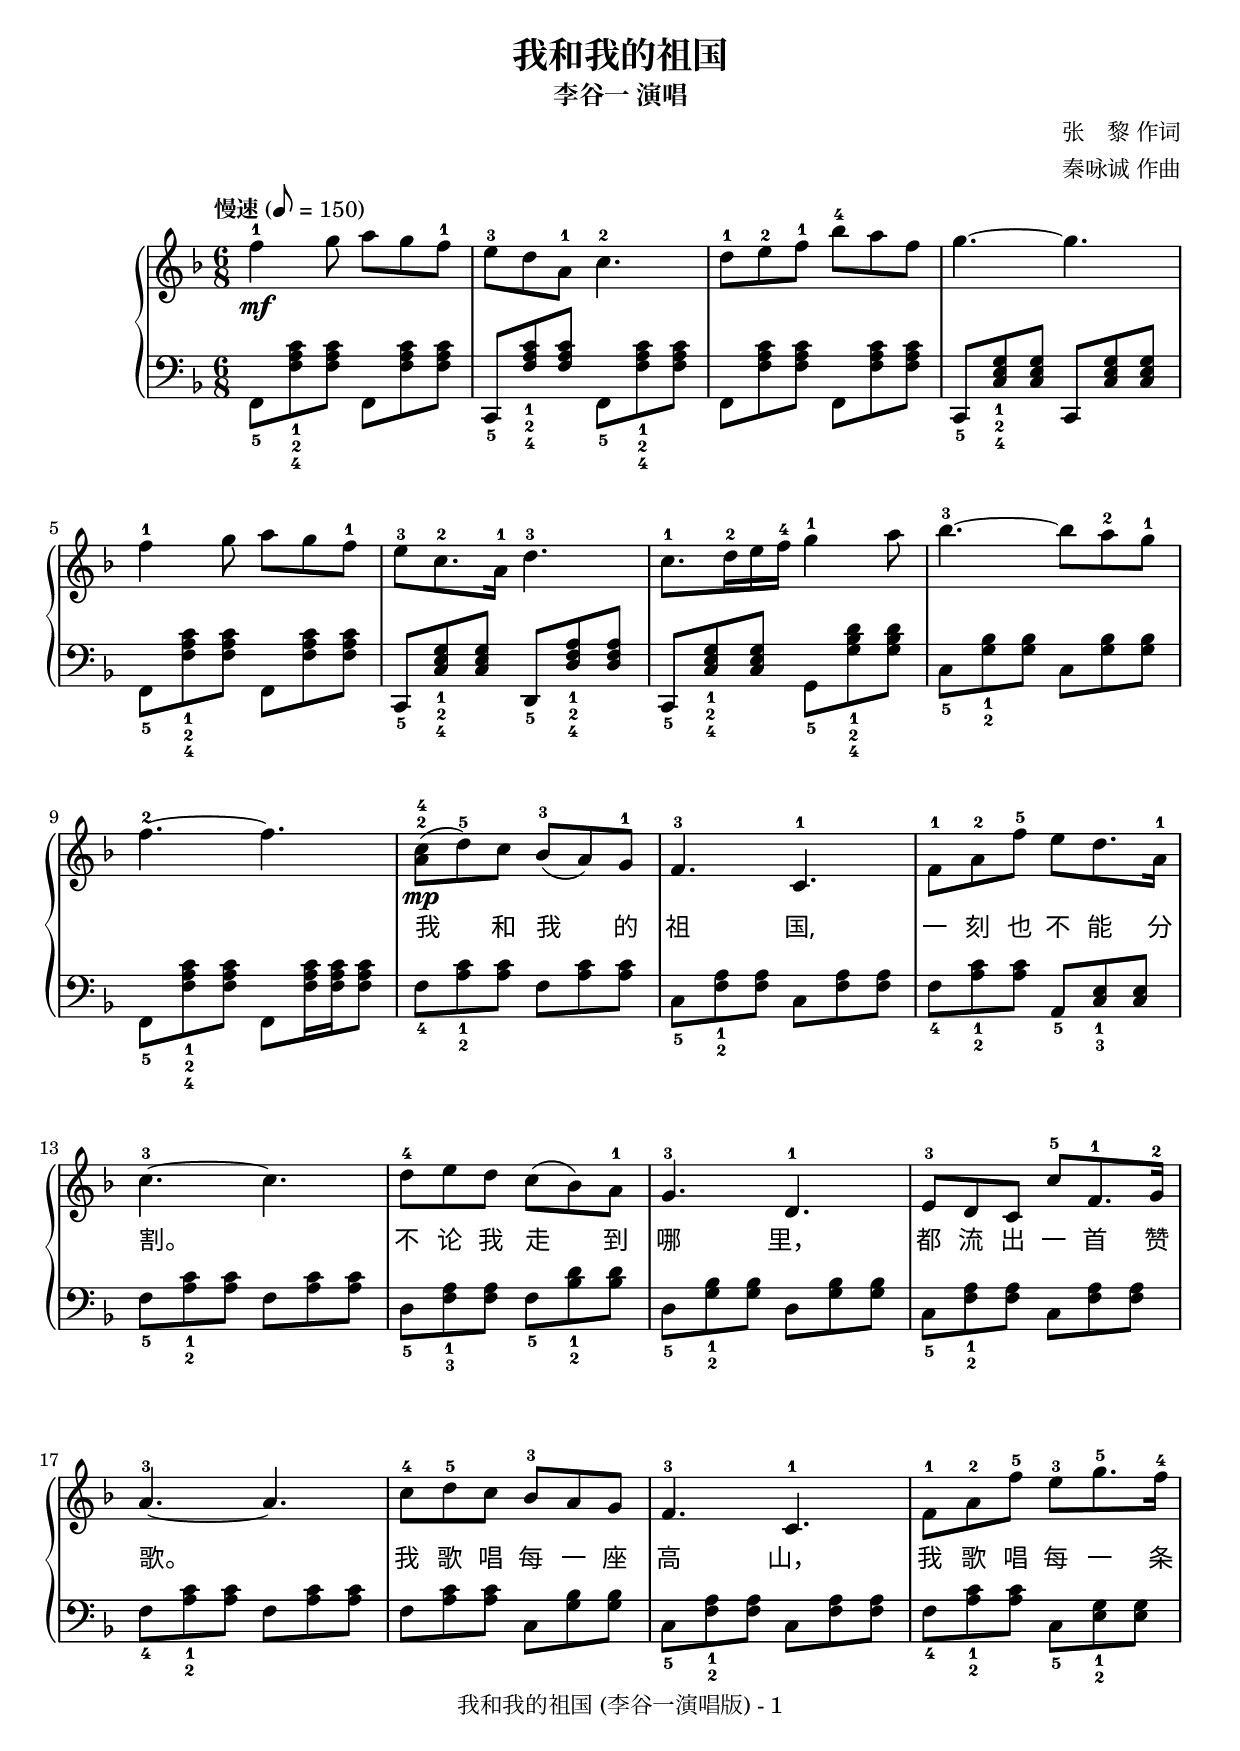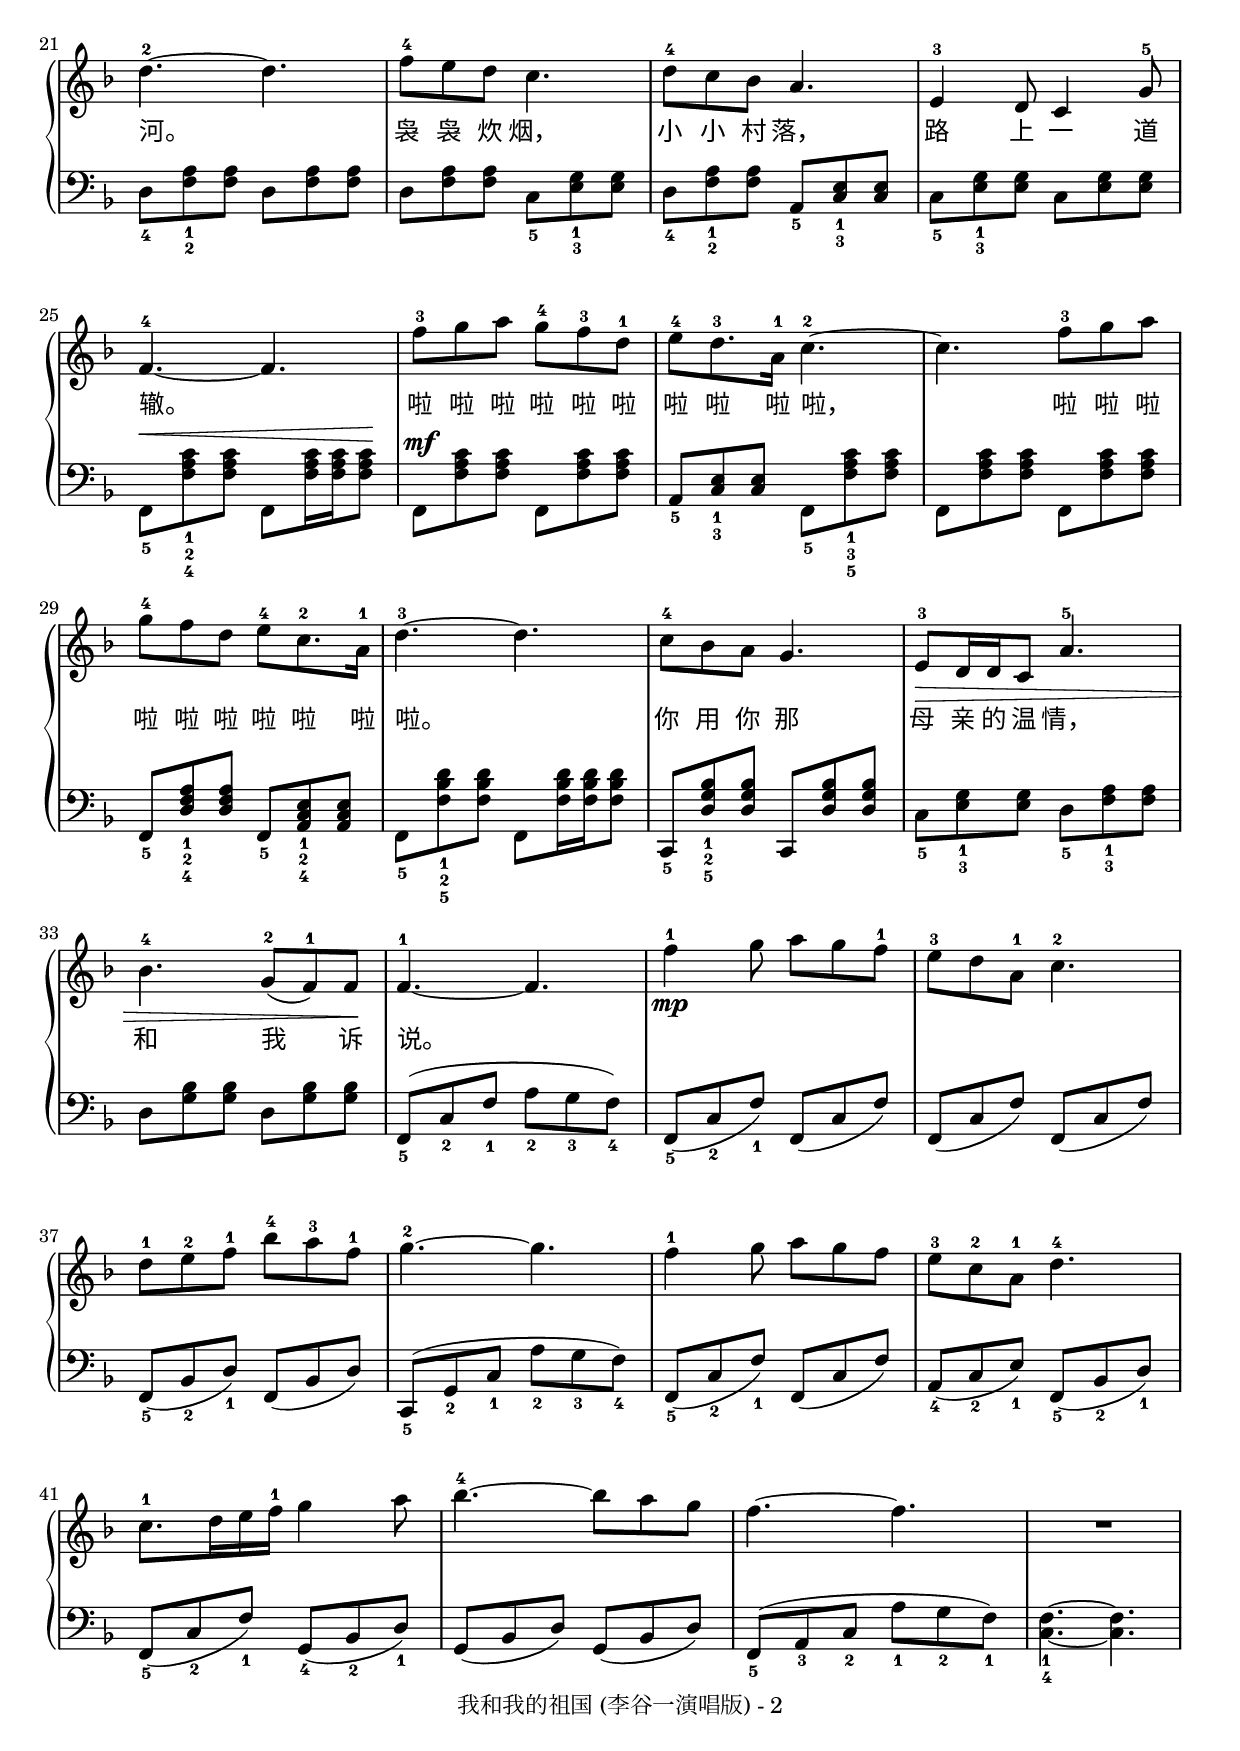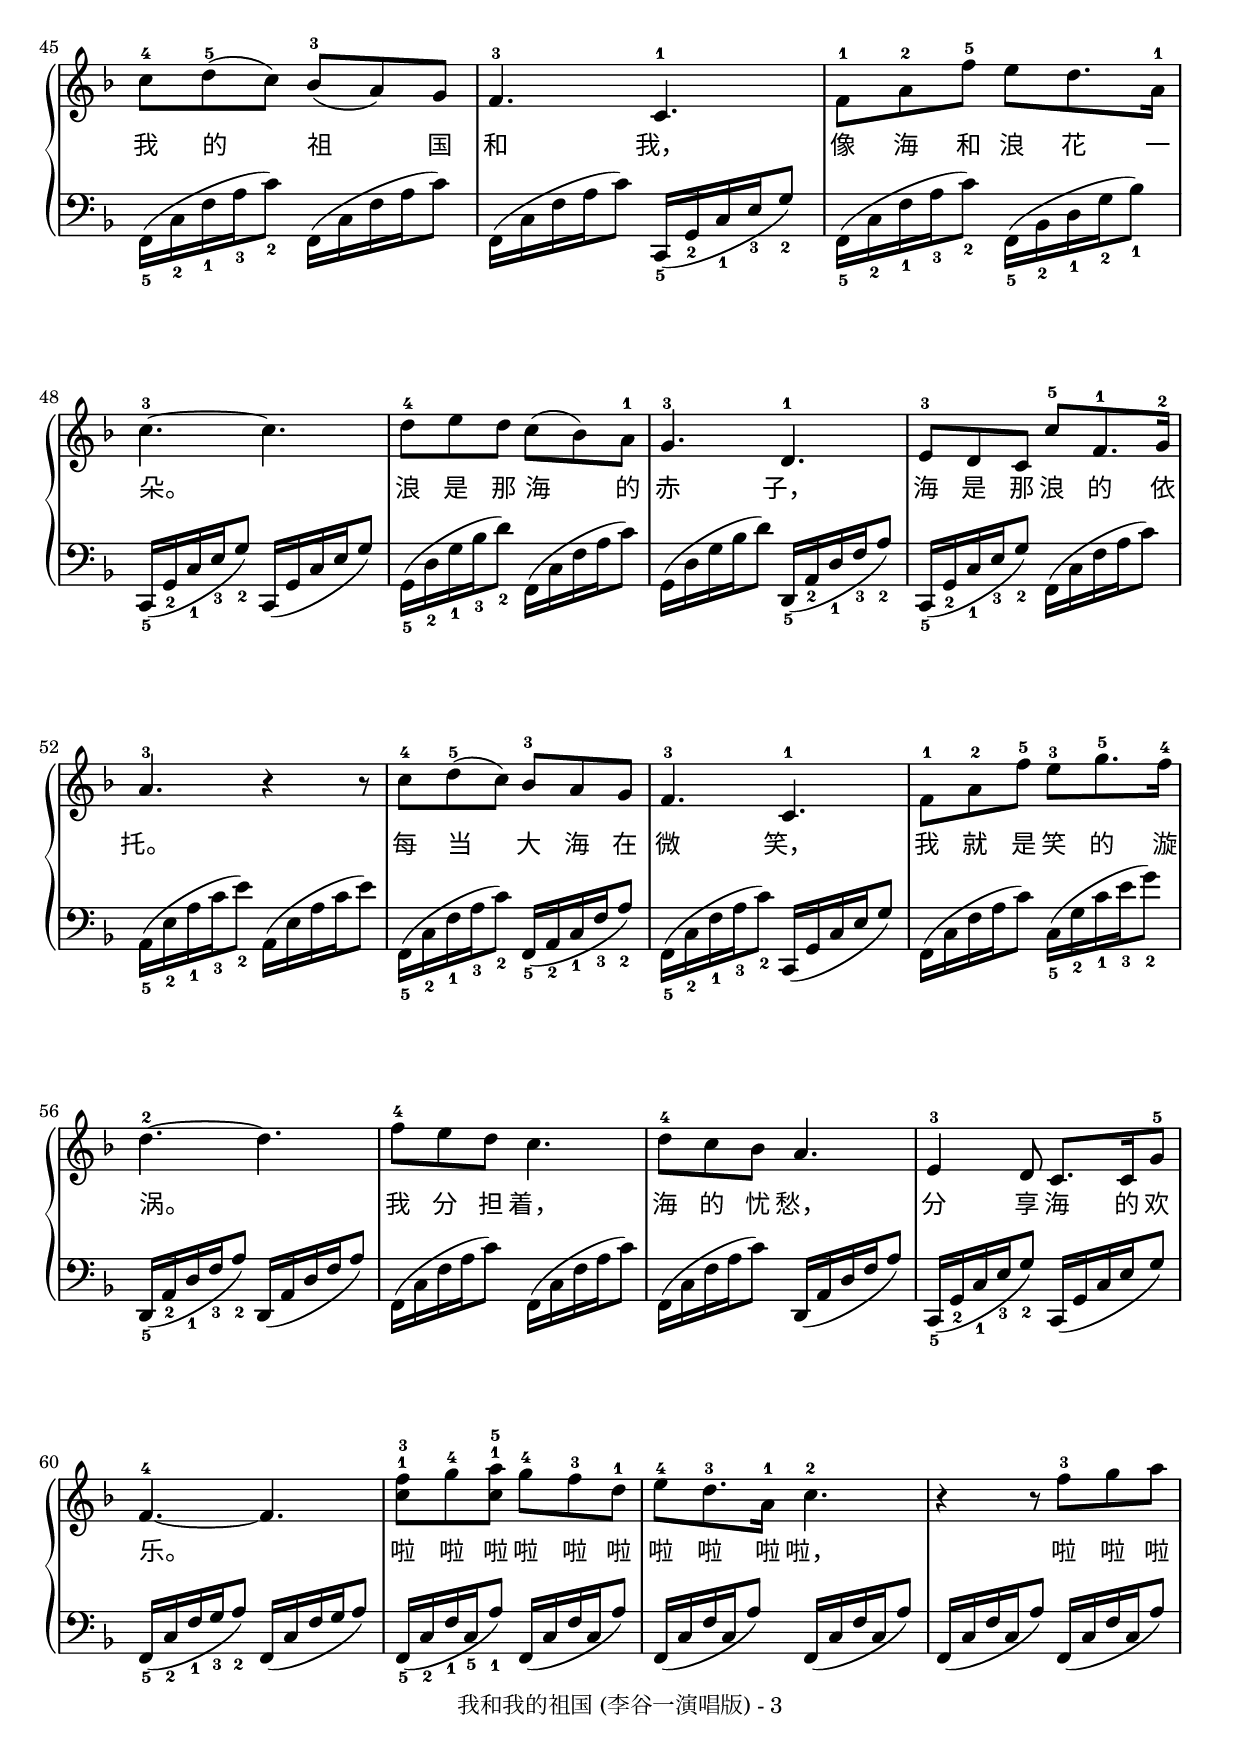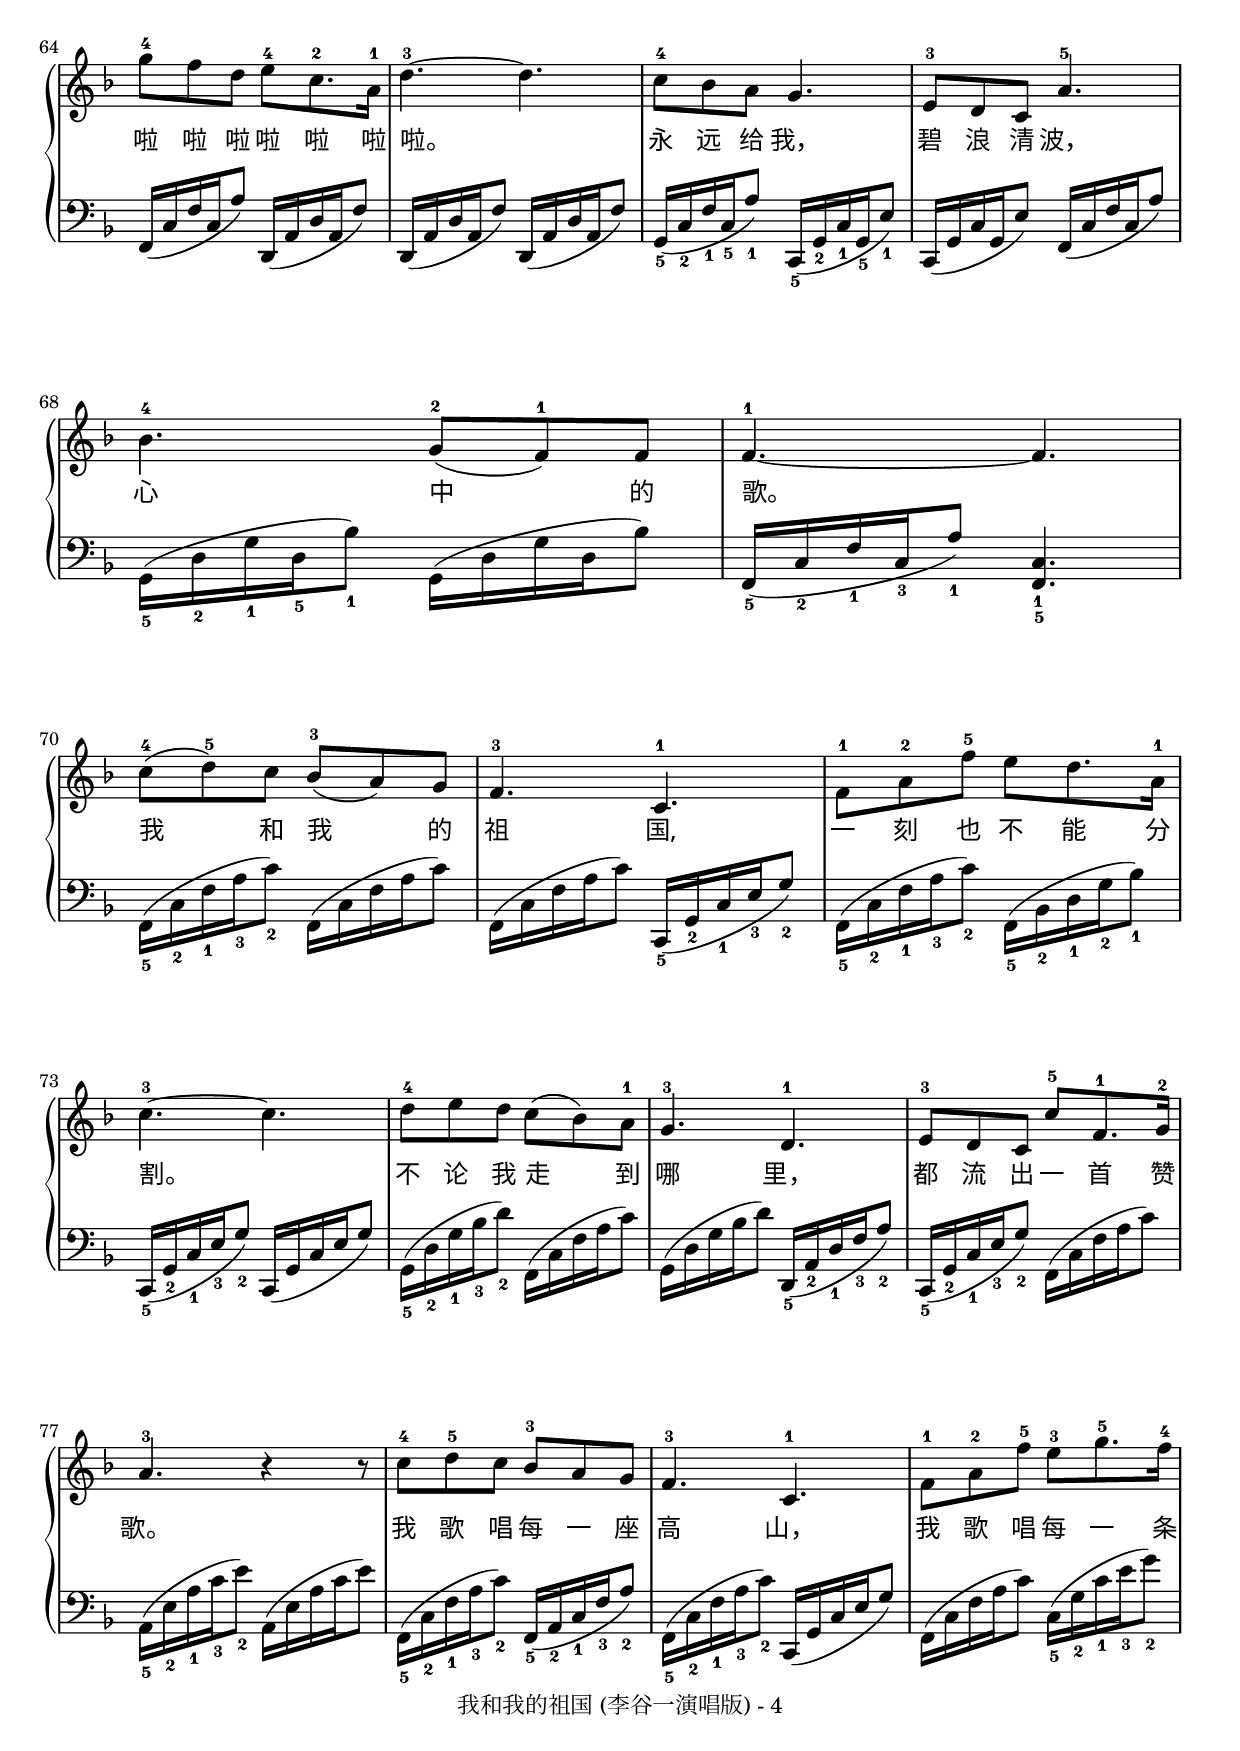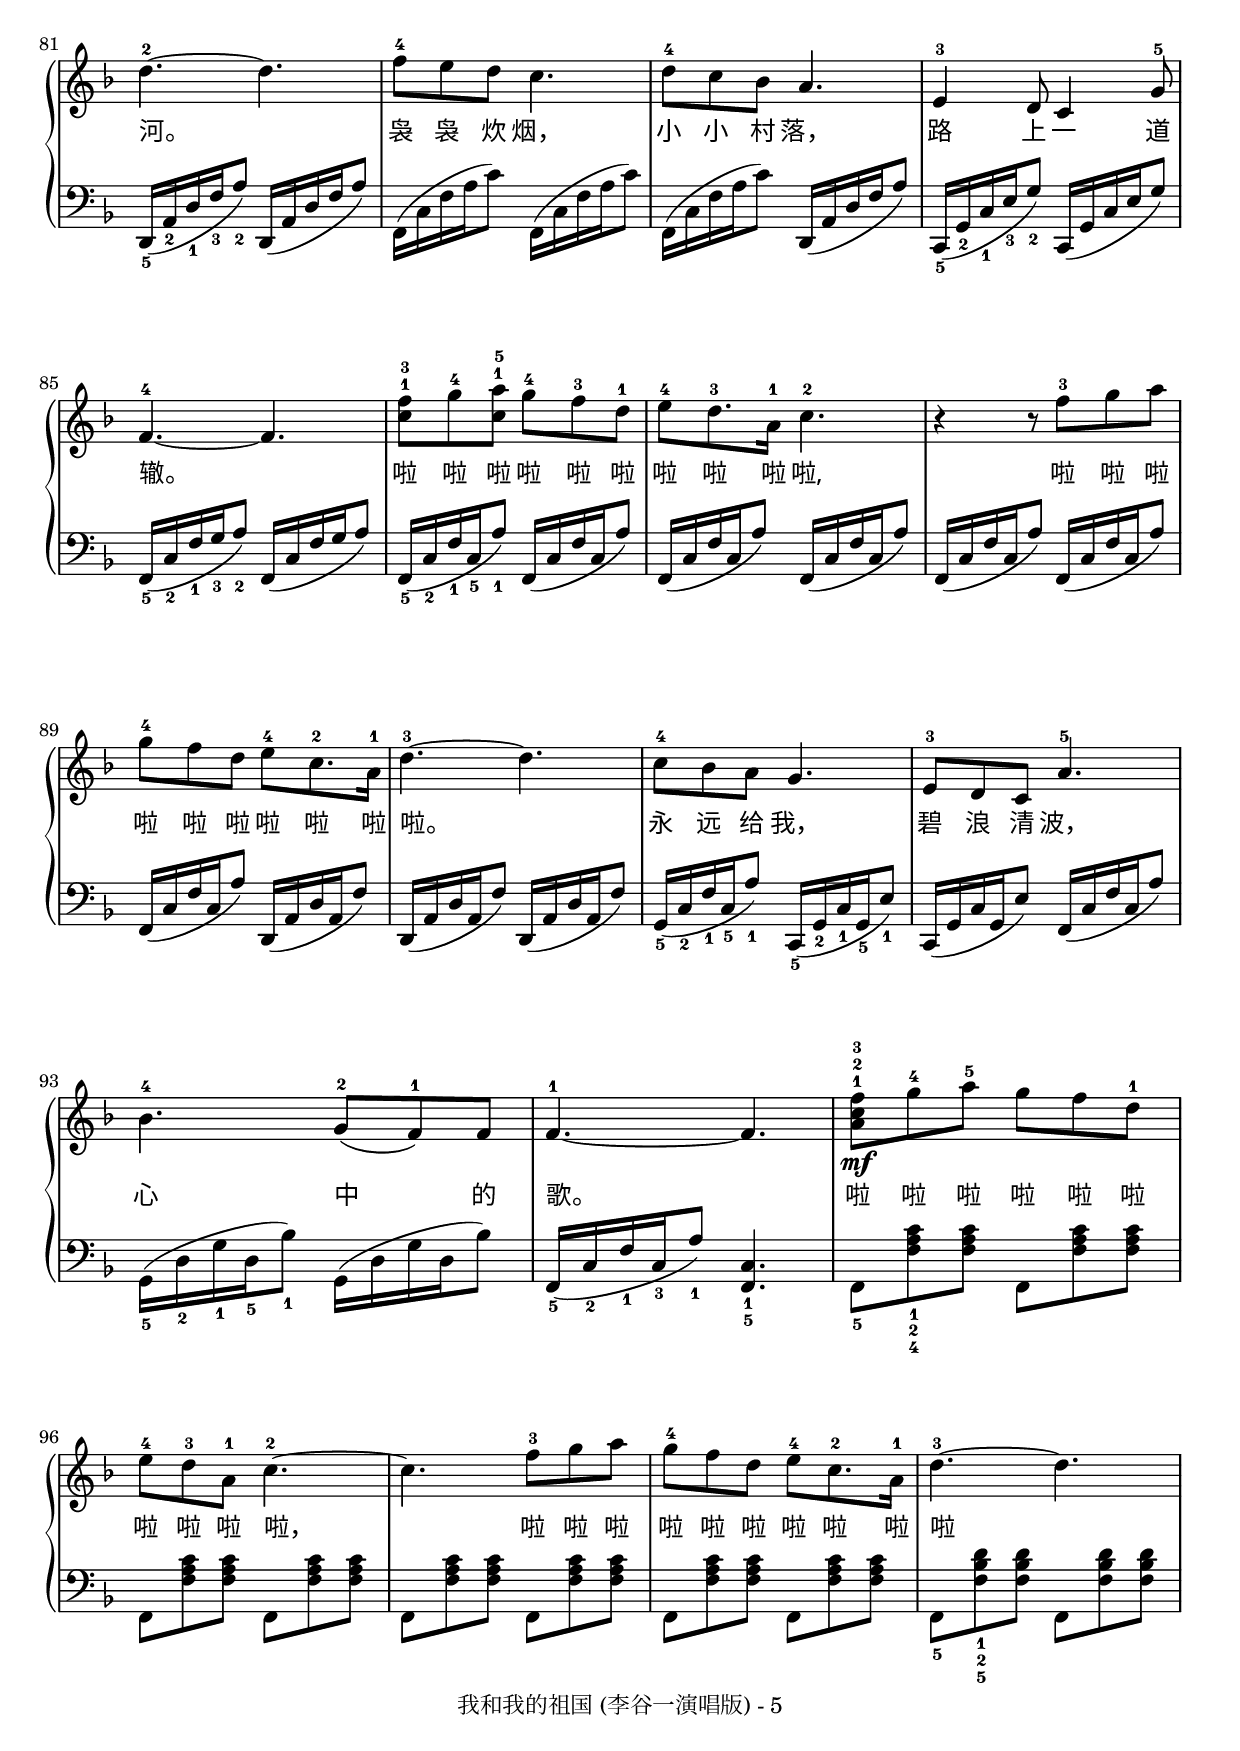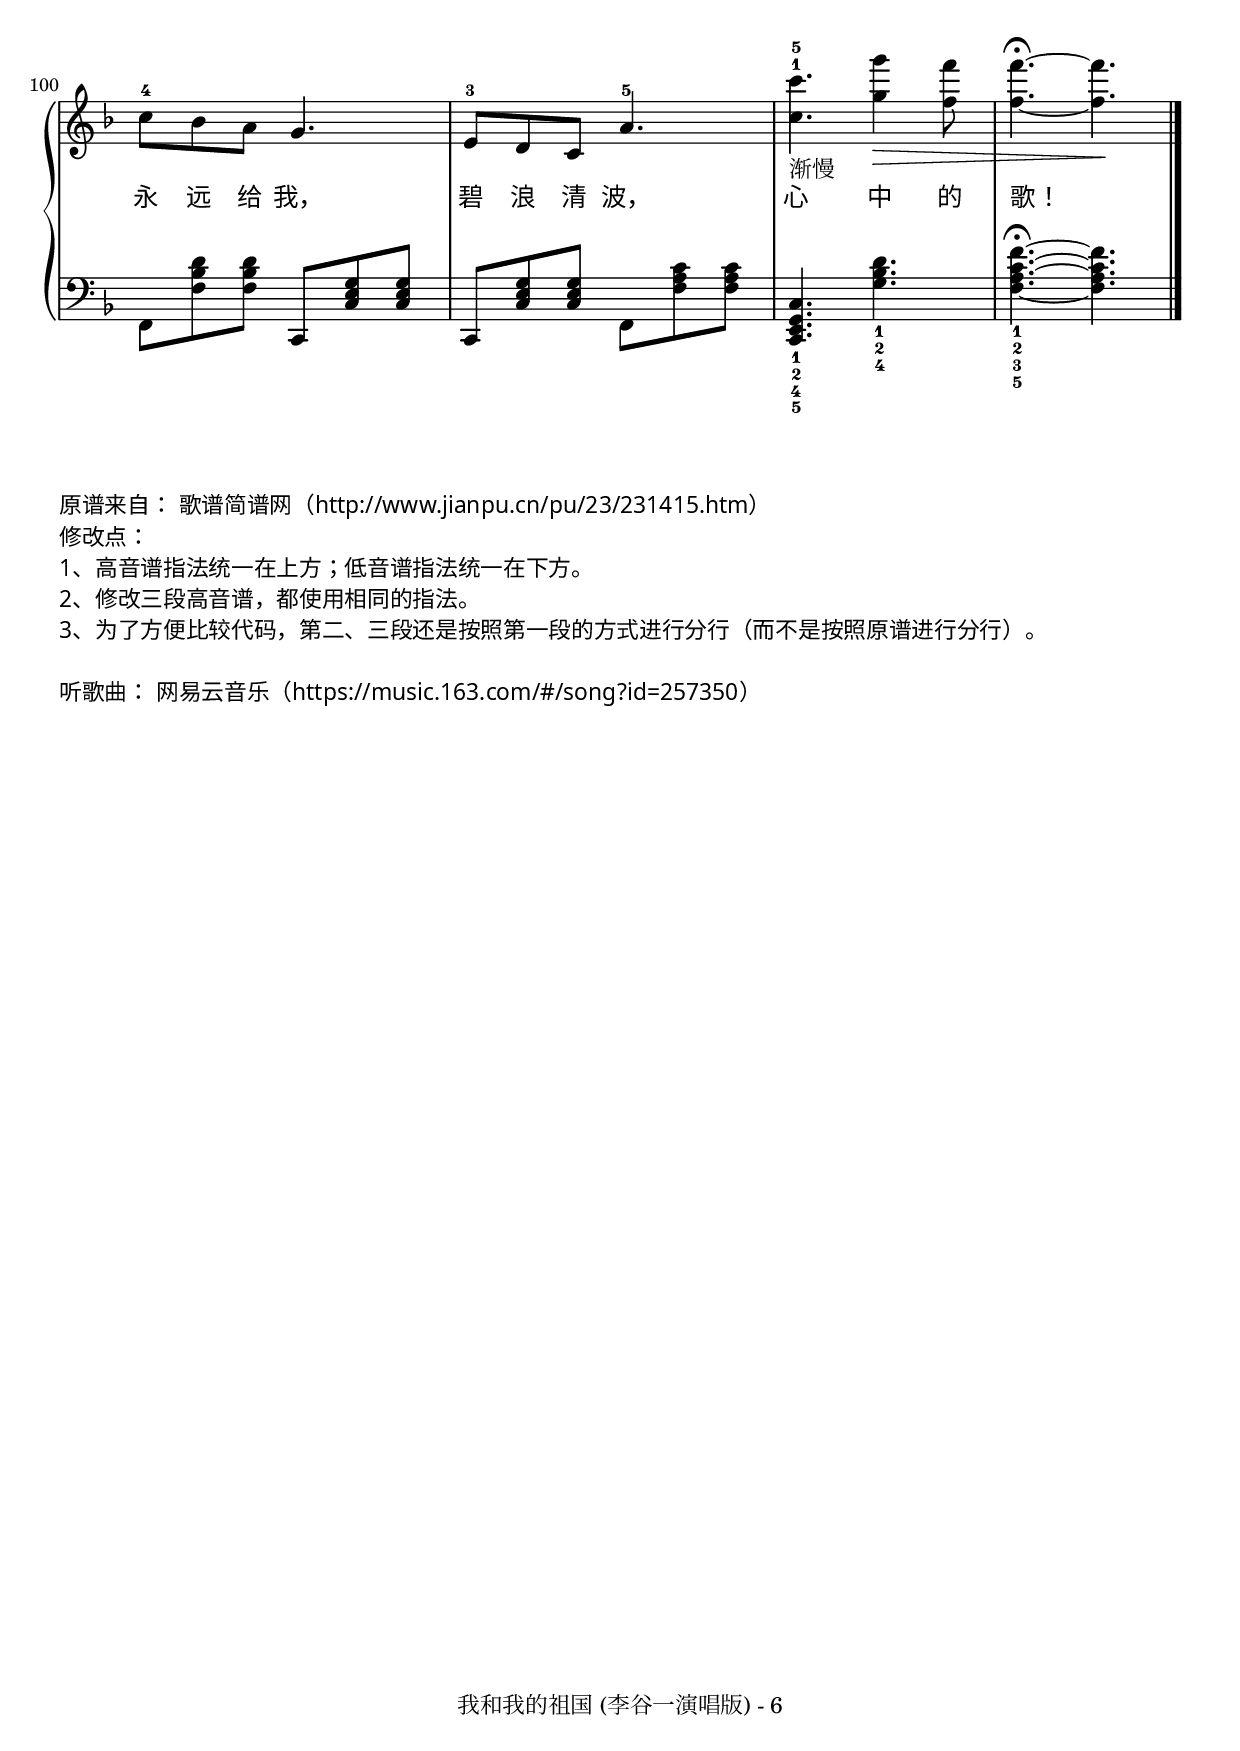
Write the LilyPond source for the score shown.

\version "2.18.2"

songName = "我和我的祖国 (李谷一演唱版)"
\include "../lib/paper-footer.ily"

\header {
  title = "我和我的祖国"
  subtitle = "李谷一 演唱"
  composer = \markup { \column { \line {"张　黎 作词"} \line { "秦咏诚 作曲" } } }
}

keyTime = {
  \key f \major
  \time 6/8
  \numericTimeSignature
}

upper = \relative c'' {
  \clef treble
  \keyTime
  \tempo "慢速" 8=150
  \override Hairpin.to-barline = ##f
  
  f4-1\mf g8 a g f-1 |
  e8-3 d a-1 c4.-2 |
  d8-1 e-2 f-1 bes-4 a f |
  g4.~ g |\break
  
  f4-1 g8 a g f-1 |
  e8-3 c8.-2 a16-1 d4.-3 |
  c8.-1 d16-2 e f-4 g4-1 a8 |
  bes4.-3~ bes8 a-2 g-1 |\break
  
  f4.-2~ f |
  % part 1
  <a, c>8-2-4\mp( d-5) c bes-3( a) g-1 |
  f4.-3 c-1 |
  f8-1 a-2 f'-5 e d8. a16-1 |\break
  
  c4.-3~ c |
  d8-4 e d c( bes) a-1 |
  g4.-3 d-1 |
  e8-3 d c c'-5 f,8.-1 g16-2 |\break
  
  a4.-3~ a |
  c8-4 d-5 c bes-3 a g |
  f4.-3 c-1 |
  f8-1 a-2 f'-5 e-3 g8.-5 f16-4 |\break
  
  d4.-2~ d |
  f8-4 e d c4. |
  d8-4 c bes a4. |
  e4-3 d8 c4 g'8-5 |\break
  
  f4.-4~ f |
  f'8-3 g a g-4 f-3 d-1 |
  e8-4 d8.-3 a16-1 c4.-2~ |
  c4. f8-3 g a |\break
  
  g8-4 f d e-4 c8.-2 a16-1 |
  d4.-3~ d |
  c8-4 bes a g4. |
  e8-3\> d16 d c8 a'4.-5 |\break
  
  bes4.-4 g8-2( f-1) f\! |
  f4.-1~ f |
  % --------------------------
  f'4-1\mp g8 a g f-1 |
  e8-3 d a-1 c4.-2 |\break
  
  d8-1 e-2 f-1 bes-4 a-3 f-1 |
  g4.-2~ g |
  f4-1 g8 a g f |
  e8-3 c-2 a-1 d4.-4 |\break
  
  c8.-1 d16 e f-1 g4 a8 |
  bes4.-4~ bes8 a g |
  f4.~ f |
  R2. |\break
  
  % part 2
  c8-4 d-5( c) bes-3( a) g | % note: 根据原唱设置连线
  f4.-3 c-1 |
  f8-1 a-2 f'-5 e d8. a16-1 |\break
  
  c4.-3~ c |
  d8-4 e d c( bes) a-1 |
  g4.-3 d-1 |
  e8-3 d c c'-5 f,8.-1 g16-2 |\break
  
  a4.-3 r4 r8 | % note: a4. 换成了 r4 和 r8
  c8-4 d-5( c) bes-3 a g | % note: 连线
  f4.-3 c-1 |
  f8-1 a-2 f'-5 e-3 g8.-5 f16-4 |\break
  
  d4.-2~ d |
  f8-4 e d c4. |
  d8-4 c bes a4. |
  e4-3 d8 c8. c16 g'8-5 |\break % note: c4 分成 c8. 和 c16
  
  f4.-4~ f |
  <c' f>8-1-3 g'-4 <c, a'>-1-5 g'-4 f-3 d-1 | % note: 双音
  e8-4 d8.-3 a16-1 c4.-2 | % note: c4没有延音号
  r4 r8 f8-3 g a |\break % note: c4 换成 r4 和 r8
  
  g8-4 f d e-4 c8.-2 a16-1 |
  d4.-3~ d |
  c8-4 bes a g4. |
  e8-3 d c8 a'4.-5 |\break % note: 两个 d16 合成 d8
  
  bes4.-4 g8-2( f-1) f |
  f4.-1~ f |
  % --------------------------
  % part 3
  c'8-4( d-5) c bes-3( a) g |
  f4.-3 c-1 |
  f8-1 a-2 f'-5 e d8. a16-1 |\break
  
  c4.-3~ c |
  d8-4 e d c( bes) a-1 |
  g4.-3 d-1 |
  e8-3 d c c'-5 f,8.-1 g16-2 |\break
  
  a4.-3 r4 r8 | % note: a4. 换成了 r4 和 r8
  c8-4 d-5 c bes-3 a g |
  f4.-3 c-1 |
  f8-1 a-2 f'-5 e-3 g8.-5 f16-4 |\break
  
  d4.-2~ d |
  f8-4 e d c4. |
  d8-4 c bes a4. |
  e4-3 d8 c4 g'8-5 |\break
  
  f4.-4~ f |
  <c' f>8-1-3 g'-4 <c, a'>-1-5 g'-4 f-3 d-1 | % note: 双音
  e8-4 d8.-3 a16-1 c4.-2 | % note: c4没有延音号
  r4 r8 f8-3 g a |\break % note: c4 换成 r4 和 r8
  
  g8-4 f d e-4 c8.-2 a16-1 |
  d4.-3~ d |
  c8-4 bes a g4. |
  e8-3 d c8 a'4.-5 |\break % note: 两个 d16 合成 d8
  
  bes4.-4 g8-2( f-1) f |
  f4.-1~ f |
  % --------------------------
  
  <a c f>8-1-2-3\mf g'-4 a-5 g f d-1 |\break
  
  e8-4 d-3 a-1 c4.-2~ | %note
  c4. f8-3 g a |
  g8-4 f d e-4 c8.-2 a16-1 |
  d4.-3~ d |\break
  
  c8-4 bes a g4. |
  e8-3 d c8 a'4.-5 |%note
  <c c'>4.-1-5_\markup { "渐慢" } <g' g'>4\> <f f'>8 |
  q4.\fermata~ q\! |\bar "|."
}

lower = \relative c {
  \clef bass
  \keyTime
  \override Hairpin.to-barline = ##f
  \dynamicUp
  
  f,8_5 <f' a c>_1_2_4 q f, q q |
  c8_5 q_1_2_4 q f_5 q_1_2_4 q |
  f8 q q f q q |
  c8_5 <c' e g>_1_2_4 q c, q q |\break
  
  f8_5 <f' a c>_1_2_4 q f, q q |
  c8_5 <c' e g>_1_2_4 q d,8_5 <d' f a>_1_2_4 q |
  c,8_5 <c' e g>_1_2_4 q g_5 <g' bes d>_1_2_4 q |
  c,8_5 <g' bes>_1_2 q c, q q |\break
  
  f,8_5 <f' a c>_1_2_4 q f, q16 q q8 |
  % part 1
  f'8_4 <a c>_1_2 q f q q |
  c8_5 <f a>_1_2 q c q q |
  f8_4 <a c>_1_2 q a,_5 <c e>_1_3 q |\break
  
  f8_5 <a c>_1_2 q f q q |
  d8_5 <f a>_1_3 q f_5 <bes d>_1_2 q |
  d,8_5 <g bes>_1_2 q d q q |
  c8_5 <f a>_1_2 q c q q |\break
  
  f8_4 <a c>_1_2 q f q q |
  f8 q q c <g' bes> q |
  c,8_5 <f a>_1_2 q c q q |
  f8_4 <a c>_1_2 q c,_5 <e g >_1_2 q |\break
  
  d8_4 <f a>_1_2 q d q q |
  d8 q q c_5 <e g>_1_3 q |
  d8_4 <f a>_1_2 q a,_5 <c e>_1_3 q |
  c8_5 <e g>_1_3 q c q q |\break
  
  f,8_5\< <f' a c>_1_2_4 q f, q16 q q8\! |
  f8\mf q q f q q |
  a8_5 <c e>_1_3 q f,_5 <f' a c>_1_3_5 q |
  f,8 q q f q q |\break
  
  f8_5 <d' f a>_1_2_4 q f,_5 <a c e>_1_2_4 q |
  f8_5 <f' bes d>_1_2_5 q f, q16 q q8 |
  c8_5 <d' g bes>_1_2_5 q c, q q |
  c'8_5 <e g>_1_3 q d_5 <f a>_1_3 q |\break
  
  d8 <g bes> q d q q |
  f,8_5( c'_2 f_1 a_2 g_3 f_4) |
  % --------------------------
  f,8_5( c'_2 f_1) f,( c' f) |
  f,8( c' f) f,( c' f) |\break
  
  f,8_5 ( bes_2 d_1) f,( bes d) |
  c,8_5( g'_2 c_1 a'_2 g_3 f_4) |
  f,8_5( c'_2 f_1)  f,( c' f) |
  a,8_4( c_2 e_1) f,_5( bes_2 d_1) |\break
  
  f,8_5( c'_2 f_1) g,_4( bes_2 d_1) |
  g,8( bes d) g,8( bes d) |
  f,8_5( a_3 c_2  a'_1 g_2 f_1) |
  <c f>4._1_4~ q |\break
  
  % part 2
  f,16_5( c'_2 f_1 a_3 c8_2) f,,16( c' f a c8) |
  f,,16( c' f a c8) c,,16_5( g'_2 c_1 e_3 g8_2) |
  f,16_5( c'_2 f_1 a_3 c8_2) f,,16_5( bes_2 d_1 g_2 bes8_1) |\break
  
  c,,16_5( g'_2 c_1 e_3 g8_2) c,,16( g' c e g8) |
  g,16_5( d'_2 g_1 bes_3 d8_2) f,,16( c' f a c8) |
  g,16( d' g bes d8) d,,16_5( a'_2 d_1 f_3 a8_2) |
  c,,16_5( g'_2 c_1 e_3 g8_2) f,16( c' f a c8) |\break
  
  a,16_5( e'_2 a_1 c_3 e8_2) a,,16( e' a c e8) |
  f,,16_5( c'_2 f_1 a_3 c8_2) f,,16_5( a_2 c_1 f_3 a8_2) |
  f,16_5( c'_2 f_1 a_3 c8_2) c,,16( g' c e g8) |
  f,16( c' f a c8) c,16_5( g'_2 c_1 e_3 g8_2) |\break
  
  d,,16_5( a'_2 d_1 f_3 a8_2) d,,16( a' d f a8) |
  f,16( c' f a c8) f,,16( c' f a c8) |
  f,,16( c' f a c8) d,,16( a' d f a8) |
  c,,16_5( g'_2 c_1 e_3 g8_2) c,,16( g' c e g8) |\break
  
  f,16_5( c'_2 f_1 g_3 a8_2) f,16( c' f g a8) |
  f,16_5( c'_2 f_1 c_5 a'8_1) f,16( c' f c a'8) |
  f,16( c' f c a'8) f,16( c' f c a'8) |
  f,16( c' f c a'8) f,16( c' f c a'8) |\break
  
  f,16( c' f c a'8) d,,16( a' d a f'8) |
  d,16( a' d a f'8) d,16( a' d a f'8) |
  g,16_5( c_2 f_1 c_5 a'8_1) c,,16_5( g'_2 c_1 g_5 e'8_1) |
  c,16( g' c g e'8) f,16( c' f c a'8) |\break
  
  g,16_5( d'_2 g_1 d_5 bes'8_1) g,16( d' g d bes'8) |
  f,16_5( c'_2 f_1 c_3 a'8_1) <f, c'>4._1_5 |\break
  % --------------------------
  % part 3
  f16_5( c'_2 f_1 a_3 c8_2) f,,16( c' f a c8) |
  f,,16( c' f a c8) c,,16_5( g'_2 c_1 e_3 g8_2) |
  f,16_5( c'_2 f_1 a_3 c8_2) f,,16_5( bes_2 d_1 g_2 bes8_1) |\break
  
  c,,16_5( g'_2 c_1 e_3 g8_2) c,,16( g' c e g8) |
  g,16_5( d'_2 g_1 bes_3 d8_2) f,,16( c' f a c8) |
  g,16( d' g bes d8) d,,16_5( a'_2 d_1 f_3 a8_2) |
  c,,16_5( g'_2 c_1 e_3 g8_2) f,16( c' f a c8) |\break
  
  a,16_5( e'_2 a_1 c_3 e8_2) a,,16( e' a c e8) |
  f,,16_5( c'_2 f_1 a_3 c8_2) f,,16_5( a_2 c_1 f_3 a8_2) |
  f,16_5( c'_2 f_1 a_3 c8_2) c,,16( g' c e g8) |
  f,16( c' f a c8) c,16_5( g'_2 c_1 e_3 g8_2) |\break
  
  d,,16_5( a'_2 d_1 f_3 a8_2) d,,16( a' d f a8) |
  f,16( c' f a c8) f,,16( c' f a c8) |
  f,,16( c' f a c8) d,,16( a' d f a8) |
  c,,16_5( g'_2 c_1 e_3 g8_2) c,,16( g' c e g8) |\break
  
  f,16_5( c'_2 f_1 g_3 a8_2) f,16( c' f g a8) |
  f,16_5( c'_2 f_1 c_5 a'8_1) f,16( c' f c a'8) |
  f,16( c' f c a'8) f,16( c' f c a'8) |
  f,16( c' f c a'8) f,16( c' f c a'8) |\break
  
  f,16( c' f c a'8) d,,16( a' d a f'8) |
  d,16( a' d a f'8) d,16( a' d a f'8) |
  g,16_5( c_2 f_1 c_5 a'8_1) c,,16_5( g'_2 c_1 g_5 e'8_1) |
  c,16( g' c g e'8) f,16( c' f c a'8) |\break
  
  g,16_5( d'_2 g_1 d_5 bes'8_1) g,16( d' g d bes'8) |
  f,16_5( c'_2 f_1 c_3 a'8_1) <f, c'>4._1_5 |
  %--------------
  
  f8_5 <f' a c>_1_2_4 q f, q q |\break
  
  f8 q q f q q |
  f8 q q f q q |
  f8 q q f q q |
  f8_5 <f' bes d>_1_2_5 q f, q q |\break
  
  f8 q q c <c' e g> q |
  c,8 q q f <f' a c> q |
  <c, e g c>4._1_2_4_5 <g'' bes d>_1_2_4 |
  <f a c f>4._1_2_3_5\fermata~ q |\bar "|."
}

text = \lyricmode {
  _ _ _ _ _ |
  _ _ _ _ |
  _ _ _ _ _ _ |
  _ |\break
  
  _ _ _ _ _ |
  _ _ _ _ |
  _ _ _ _ _ _ |
  _ _ _ |\break
  
  _ |
  % \set ignoreMelismata = ##t
  我 和 我 的 祖 国, |
  一 刻 也 不 能 分 割。 |
  不 论 我 走 到 哪 里， |
  都 流 出 一 首 赞 歌。 |
  我 歌 唱 每 一 座 高 山， |
  我 歌 唱 每 一 条 河。 |
  袅 袅 炊 烟， |
  小 小 村 落， |
  路 上 一 道 辙。 |
  啦 啦 啦 啦 啦 啦 |
  啦 啦 啦 啦， % |
  啦 啦 啦 |
  啦 啦 啦 啦 啦 啦 |
  啦。 |
  你 用 你 那 |
  母 亲 的 温 情， |
  和 我 诉 说。 |
  _ _ _ _ _ |
  _ _ _ _ |\break
  
  _ _ _ _ _ _ |
  _ |
  _ _ _ _ _ |
  _ _ _ _ |\break
  
  _ _ _ _ _ _ |
  _ _ _ |
  _ |
  | \break
  
  我 的 祖 国 和 我， |
  像 海 和 浪 花 一 朵。 |
  浪 是 那 海 的 赤 子， |
  海 是 那 浪 的 依 托。 |
  每 当 大 海 在 微 笑， |
  我 就 是 笑 的 漩 涡。 |
  我 分 担 着， |
  海 的 忧 愁， |
  分 享 海 的 欢 乐。 |
  啦 啦 啦 啦 啦 啦 |
  啦 啦 啦 啦， % |
  啦 啦 啦 |
  啦 啦 啦 啦 啦 啦 |
  啦。 |
  永 远 给 我，
  碧 浪 清 波， 心 中 的 歌。
  %----
  
  我 和 我 的 祖 国, |
  一 刻 也 不 能 分 割。 |
  不 论 我 走 到 哪 里， |
  都 流 出 一 首 赞 歌。 |
  我 歌 唱 每 一 座 高 山， |
  我 歌 唱 每 一 条 河。 |
  袅 袅 炊 烟， |
  小 小 村 落， |
  路 上 一 道 辙。 |
  啦 啦 啦 啦 啦 啦 |
  啦 啦 啦 啦,  % |
  啦 啦 啦 |
  啦 啦 啦 啦 啦 啦 |
  啦。 |
  永 远 给 我，
  碧 浪 清 波， 心 中 的 歌。 |
  啦 啦 啦 啦 啦 啦 |\break
  
  啦 啦 啦 啦， % |
  啦 啦 啦 |
  啦 啦 啦 啦 啦 啦 |
  啦 |\break
  
  永 远 给 我，
  碧 浪 清 波， 心 中 的 歌！ |
  
}

\score {
  \keepWithTag #'pdf
  % \keepWithTag #'midi
  \new PianoStaff <<
    \new Staff = "upper" { \new Voice = "singer" \upper }
    \new Lyrics \lyricsto "singer" \text
    \new Staff = "lower" \lower
  >>
  \layout {
    % indent = 0\cm
    \context {
      \Lyrics
      \override LyricText.font-name = #"楷体"
    }
  }
  % \midi { }
}

\score {
  \unfoldRepeats
  \keepWithTag #'midi
  \new PianoStaff <<
    \new Staff = "upper" \upper
    \new Staff = "lower" \lower
  >>
  \midi { }
}

\markup { \override #'(font-name . "楷体") \column {
  \line { 
    原谱来自：\with-url #"http://www.jianpu.cn/pu/23/231415.htm" {
      歌谱简谱网（http://www.jianpu.cn/pu/23/231415.htm）
  } }
  \line {修改点：}
  \line {1、高音谱指法统一在上方；低音谱指法统一在下方。}
  \line {2、修改三段高音谱，都使用相同的指法。}
  \line {3、为了方便比较代码，第二、三段还是按照第一段的方式进行分行（而不是按照原谱进行分行）。}
  \vspace #1
  \line {
    听歌曲： 
    \with-url #"https://music.163.com/#/song?id=257350" {
      "网易云音乐（https://music.163.com/#/song?id=257350）"
  } }
} }
